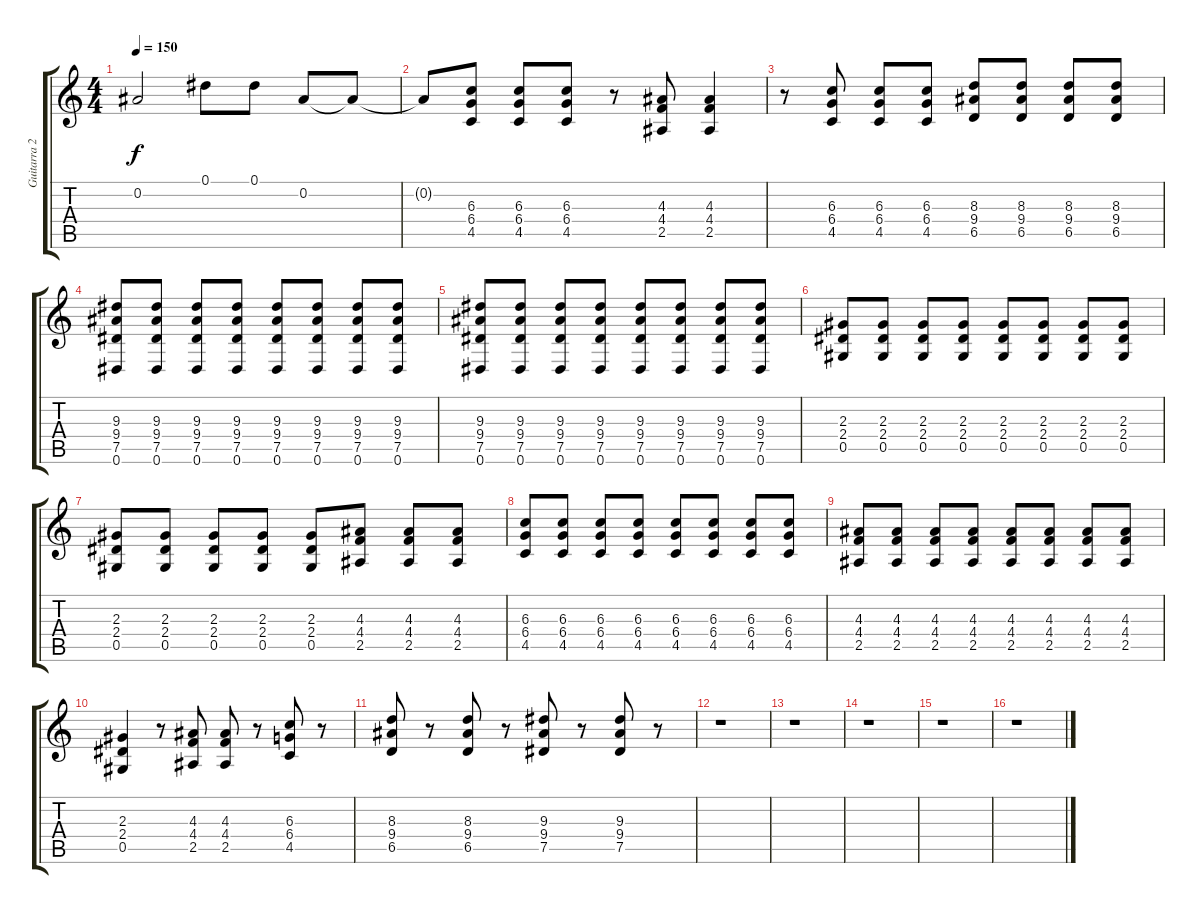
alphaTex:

\track ("Guitarra 2" "Guitarra 2") {instrument distortionguitar}
\staff {score tabs}
\tuning (Eb4 Bb3 Gb3 Db3 Ab2 Eb2) {hide}
\ts (4 4)
\tempo 150
\clef g2
\ks c
0.2{t}.2{dy f} 0.1.8 0.1.8 0.2.8 0.2{t}.8 |
0.2{t}.8 (6.3 6.4 4.5).8 (6.3 6.4 4.5).8 (6.3 6.4 4.5).8 r.8 (4.3 4.4 2.5).8 (4.3 4.4 2.5).4 |
r.8 (6.3 6.4 4.5).8 (6.3 6.4 4.5).8 (6.3 6.4 4.5).8 (8.3 9.4 6.5).8 (8.3 9.4 6.5).8 (8.3 9.4 6.5).8 (8.3 9.4 6.5).8 |
(9.3 9.4 7.5 0.6).8 (9.3 9.4 7.5 0.6).8 (9.3 9.4 7.5 0.6).8 (9.3 9.4 7.5 0.6).8 (9.3 9.4 7.5 0.6).8 (9.3 9.4 7.5 0.6).8 (9.3 9.4 7.5 0.6).8 (9.3 9.4 7.5 0.6).8 |
(9.3 9.4 7.5 0.6).8 (9.3 9.4 7.5 0.6).8 (9.3 9.4 7.5 0.6).8 (9.3 9.4 7.5 0.6).8 (9.3 9.4 7.5 0.6).8 (9.3 9.4 7.5 0.6).8 (9.3 9.4 7.5 0.6).8 (9.3 9.4 7.5 0.6).8 |
(2.3 2.4 0.5).8 (2.3 2.4 0.5).8 (2.3 2.4 0.5).8 (2.3 2.4 0.5).8 (2.3 2.4 0.5).8 (2.3 2.4 0.5).8 (2.3 2.4 0.5).8 (2.3 2.4 0.5).8 |
(2.3 2.4 0.5).8 (2.3 2.4 0.5).8 (2.3 2.4 0.5).8 (2.3 2.4 0.5).8 (2.3 2.4 0.5).8 (4.3 4.4 2.5).8 (4.3 4.4 2.5).8 (4.3 4.4 2.5).8 |
(6.3 6.4 4.5).8 (6.3 6.4 4.5).8 (6.3 6.4 4.5).8 (6.3 6.4 4.5).8 (6.3 6.4 4.5).8 (6.3 6.4 4.5).8 (6.3 6.4 4.5).8 (6.3 6.4 4.5).8 |
(4.3 4.4 2.5).8 (4.3 4.4 2.5).8 (4.3 4.4 2.5).8 (4.3 4.4 2.5).8 (4.3 4.4 2.5).8 (4.3 4.4 2.5).8 (4.3 4.4 2.5).8 (4.3 4.4 2.5).8 |
(2.3 2.4 0.5).4{volume 16} r.8 (4.3 4.4 2.5).8 (4.3 4.4 2.5).8 r.8 (6.3 6.4 4.5).8 r.8 |
(8.3 9.4 6.5).8 r.8 (8.3 9.4 6.5).8 r.8 (9.3 9.4 7.5).8 r.8 (9.3 9.4 7.5).8 r.8 |
r.1 |
r.1 |
r.1 |
r.1 |
r.1
